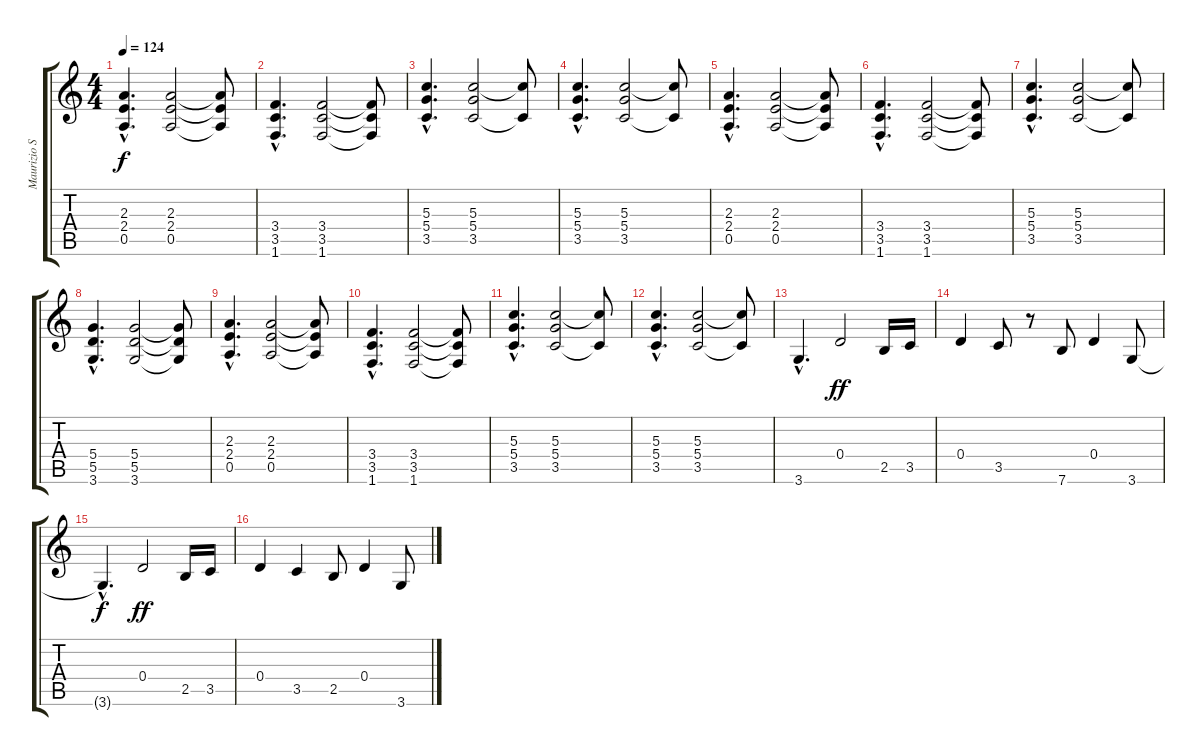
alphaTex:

\track ("Maurizio Solieri [guitar]" "Maurizio S") {instrument distortionguitar}
\staff {score tabs}
\tuning (E4 B3 G3 D3 A2 E2) {hide}
\ts (4 4)
\tempo 124
\clef g2
\ks c
(2.3{hac} 2.4{hac} 0.5{hac}).4{d dy f} (2.3 2.4 0.5).2 (2.3{t} 2.4{t} 0.5{t}).8 |
(3.4{hac} 3.5{hac} 1.6{hac}).4{d} (3.4 3.5 1.6).2 (3.4{t} 3.5{t} 1.6{t}).8 |
(5.3{hac} 5.4{hac} 3.5{hac}).4{d} (5.3 5.4 3.5).2 (5.3{t} 3.5{t}).8 |
(5.3{hac} 5.4{hac} 3.5{hac}).4{d} (5.3 5.4 3.5).2 (5.3{t} 3.5{t}).8 |
(2.3{hac} 2.4{hac} 0.5{hac}).4{d} (2.3 2.4 0.5).2 (2.3{t} 2.4{t} 0.5{t}).8 |
(3.4{hac} 3.5{hac} 1.6{hac}).4{d} (3.4 3.5 1.6).2 (3.4{t} 3.5{t} 1.6{t}).8 |
(5.3{hac} 5.4{hac} 3.5{hac}).4{d} (5.3 5.4 3.5).2 (5.3{t} 3.5{t}).8 |
(5.4{hac} 5.5{hac} 3.6{hac}).4{d} (5.4 5.5 3.6).2 (5.4{t} 5.5{t} 3.6{t}).8 |
(2.3{hac} 2.4{hac} 0.5{hac}).4{d} (2.3 2.4 0.5).2 (2.3{t} 2.4{t} 0.5{t}).8 |
(3.4{hac} 3.5{hac} 1.6{hac}).4{d} (3.4 3.5 1.6).2 (3.4{t} 3.5{t} 1.6{t}).8 |
(5.3{hac} 5.4{hac} 3.5{hac}).4{d} (5.3 5.4 3.5).2 (5.3{t} 3.5{t}).8 |
(5.3{hac} 5.4{hac} 3.5{hac}).4{d} (5.3 5.4 3.5).2 (5.3{t} 3.5{t}).8 |
3.6{hac}.4{d} 0.4.2{dy ff} 2.5.16 3.5.16 |
0.4.4 3.5.8 r.8 7.6.8 0.4.4 3.6.8 |
3.6{hac t}.4{d dy f} 0.4.2{dy ff} 2.5.16 3.5.16 |
0.4.4 3.5.4 2.5.8 0.4.4 3.6.8
